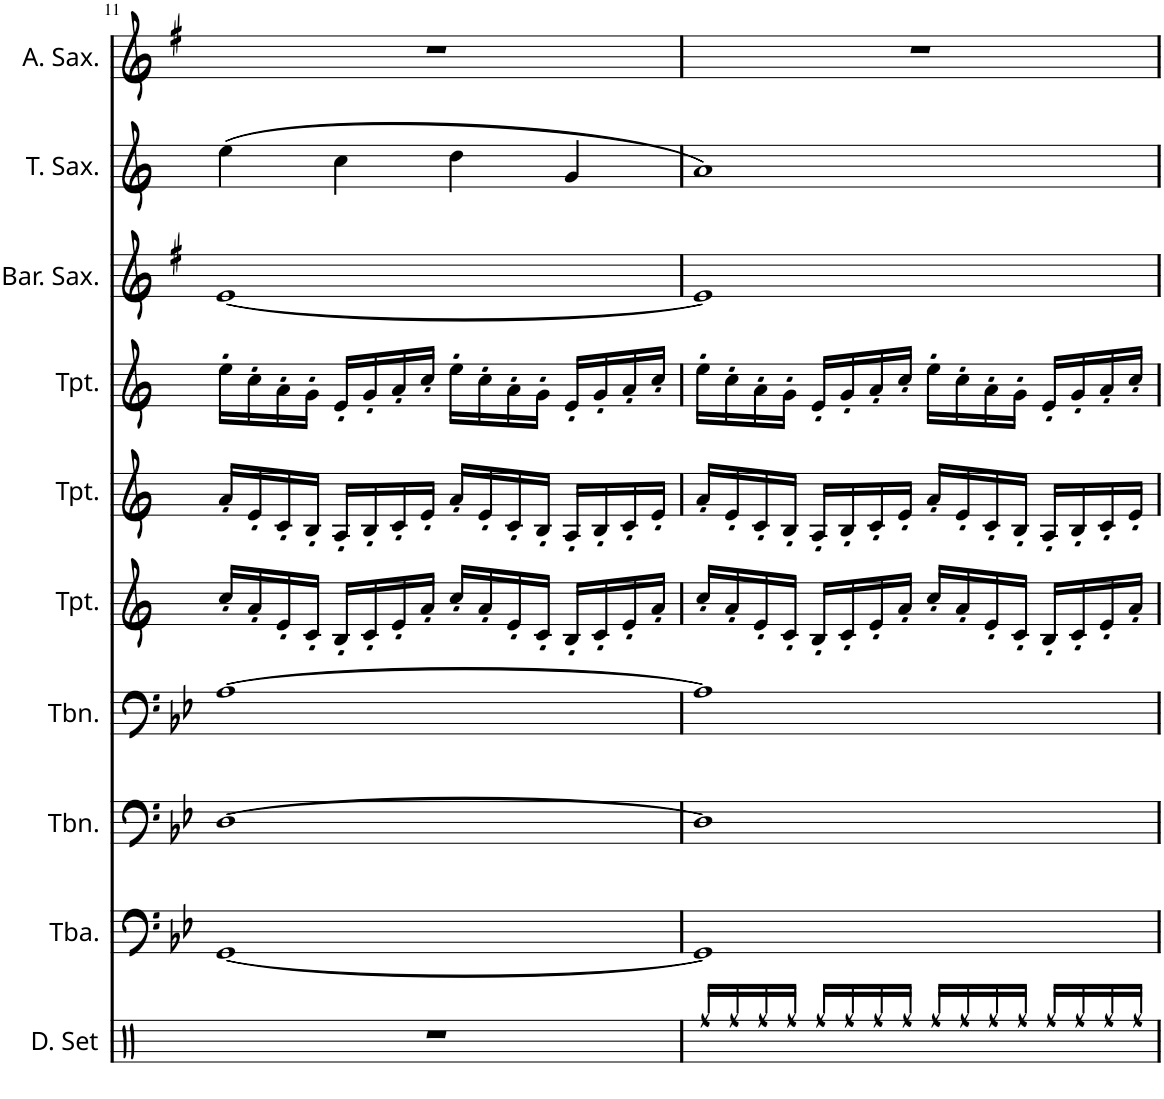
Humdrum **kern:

**kern	**kern	**kern	**kern	**kern	**kern	**kern	**kern	**kern	**kern
*part10	*part9	*part8	*part7	*part6	*part5	*part4	*part3	*part2	*part1
*staff10	*staff9	*staff8	*staff7	*staff6	*staff5	*staff4	*staff3	*staff2	*staff1
*I"Drumset	*I"Tuba	*I"Trombone	*I"Trombone	*I"Trumpet	*I"Trumpet	*I"Trumpet	*I"Baritone Saxophone	*I"Tenor Saxophone	*I"Alto Saxophone
*I'D. Set	*I'Tba.	*I'Tbn.	*I'Tbn.	*I'Tpt.	*I'Tpt.	*I'Tpt.	*I'Bar. Sax.	*I'T. Sax.	*I'A. Sax.
!!LO:PB:g=z
*clefX	*clefF4	*clefF4	*clefF4	*clefG2	*clefG2	*clefG2	*clefG2	*clefG2	*clefG2
*	*	*	*	*Trd1c2	*Trd1c2	*Trd1c2	*Trd12c21	*Trd8c14	*Trd5c9
*k[]	*k[b-e-]	*k[b-e-]	*k[b-e-]	*k[]	*k[]	*k[]	*k[f#]	*k[]	*k[f#]
*M4/4	*M4/4	*M4/4	*M4/4	*M4/4	*M4/4	*M4/4	*M4/4	*M4/4	*M4/4
=11	=11	=11	=11	=11	=11	=11	=11	=11	=11
1r	[1GG	[1D	[1A	16cc'/LL	16a'/LL	16ee'\LL	[1e	(4ee\	1r
.	.	.	.	16a'/	16e'/	16cc'\	.	.	.
.	.	.	.	16e'/	16c'/	16a'\	.	.	.
.	.	.	.	16c'/JJ	16B'/JJ	16g'\JJ	.	.	.
.	.	.	.	16B'/LL	16A'/LL	16e'/LL	.	4cc\	.
.	.	.	.	16c'/	16B'/	16g'/	.	.	.
.	.	.	.	16e'/	16c'/	16a'/	.	.	.
.	.	.	.	16a'/JJ	16e'/JJ	16cc'/JJ	.	.	.
.	.	.	.	16cc'/LL	16a'/LL	16ee'\LL	.	4dd\	.
.	.	.	.	16a'/	16e'/	16cc'\	.	.	.
.	.	.	.	16e'/	16c'/	16a'\	.	.	.
.	.	.	.	16c'/JJ	16B'/JJ	16g'\JJ	.	.	.
.	.	.	.	16B'/LL	16A'/LL	16e'/LL	.	4g/	.
.	.	.	.	16c'/	16B'/	16g'/	.	.	.
.	.	.	.	16e'/	16c'/	16a'/	.	.	.
.	.	.	.	16a'/JJ	16e'/JJ	16cc'/JJ	.	.	.
=12	=12	=12	=12	=12	=12	=12	=12	=12	=12
16Rff/LL	1GG]	1D]	1A]	16cc'/LL	16a'/LL	16ee'\LL	1e]	1a)	1r
16Rff/	.	.	.	16a'/	16e'/	16cc'\	.	.	.
16Rff/	.	.	.	16e'/	16c'/	16a'\	.	.	.
16Rff/JJ	.	.	.	16c'/JJ	16B'/JJ	16g'\JJ	.	.	.
16Rff/LL	.	.	.	16B'/LL	16A'/LL	16e'/LL	.	.	.
16Rff/	.	.	.	16c'/	16B'/	16g'/	.	.	.
16Rff/	.	.	.	16e'/	16c'/	16a'/	.	.	.
16Rff/JJ	.	.	.	16a'/JJ	16e'/JJ	16cc'/JJ	.	.	.
16Rff/LL	.	.	.	16cc'/LL	16a'/LL	16ee'\LL	.	.	.
16Rff/	.	.	.	16a'/	16e'/	16cc'\	.	.	.
16Rff/	.	.	.	16e'/	16c'/	16a'\	.	.	.
16Rff/JJ	.	.	.	16c'/JJ	16B'/JJ	16g'\JJ	.	.	.
16Rff/LL	.	.	.	16B'/LL	16A'/LL	16e'/LL	.	.	.
16Rff/	.	.	.	16c'/	16B'/	16g'/	.	.	.
16Rff/	.	.	.	16e'/	16c'/	16a'/	.	.	.
16Rff/JJ	.	.	.	16a'/JJ	16e'/JJ	16cc'/JJ	.	.	.
=	=	=	=	=	=	=	=	=	=
*-	*-	*-	*-	*-	*-	*-	*-	*-	*-
